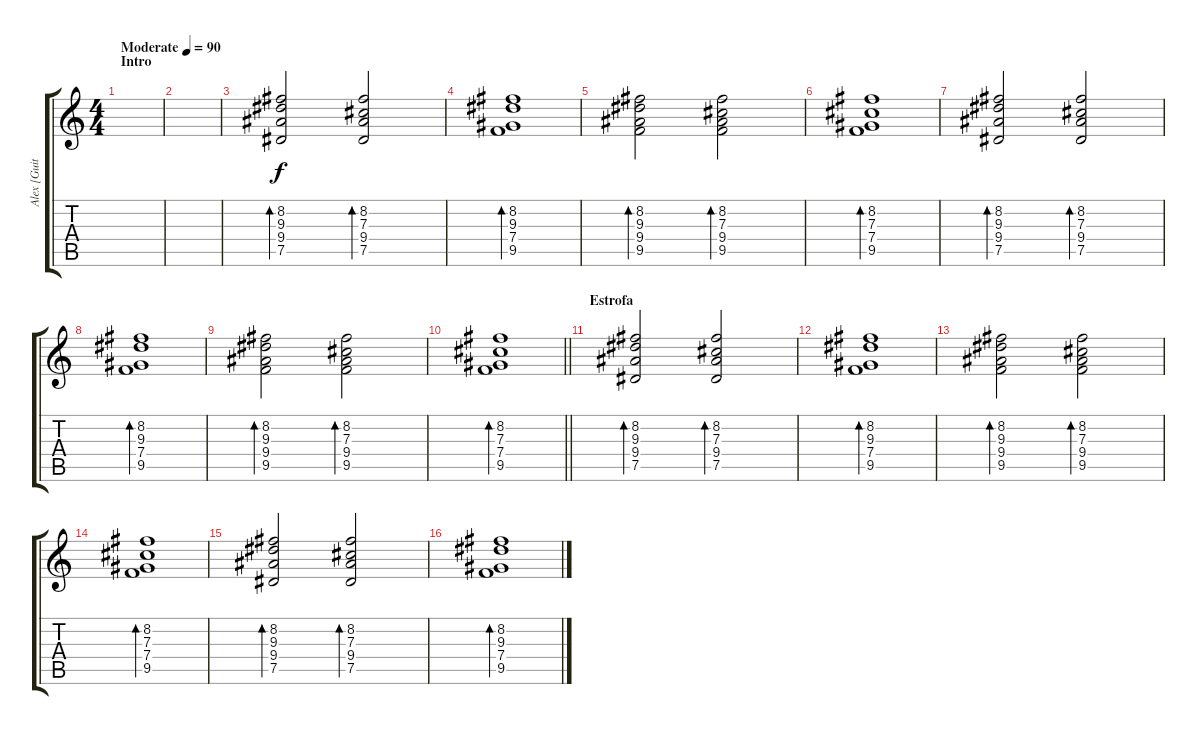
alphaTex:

\track ("Alex [Guitar 3]" "Alex [Guit") {instrument acousticguitarsteel}
\staff {score tabs}
\tuning (Eb4 Bb3 Gb3 Db3 Ab2 Eb2) {hide}
\ts (4 4)
\section ("" "Intro")
\tempo (90 "Moderate")
\clef g2
\ks c
|
|
(8.2 9.3 9.4 7.5).2{bd 240} (8.2 7.3 9.4 7.5).2{bd 240} |
(8.2 9.3 7.4 9.5).1{bd 240} |
(8.2 9.3 9.4 9.5).2{bd 240} (8.2 7.3 9.4 9.5).2{bd 240} |
(8.2 7.3 7.4 9.5).1{bd 240} |
(8.2 9.3 9.4 7.5).2{bd 240} (8.2 7.3 9.4 7.5).2{bd 240} |
(8.2 9.3 7.4 9.5).1{bd 240} |
(8.2 9.3 9.4 9.5).2{bd 240} (8.2 7.3 9.4 9.5).2{bd 240} |
\barLineRight lightlight
(8.2 7.3 7.4 9.5).1{bd 240} |
\section ("" "Estrofa")
(8.2 9.3 9.4 7.5).2{bd 240} (8.2 7.3 9.4 7.5).2{bd 240} |
(8.2 9.3 7.4 9.5).1{bd 240} |
(8.2 9.3 9.4 9.5).2{bd 240} (8.2 7.3 9.4 9.5).2{bd 240} |
(8.2 7.3 7.4 9.5).1{bd 240} |
(8.2 9.3 9.4 7.5).2{bd 240} (8.2 7.3 9.4 7.5).2{bd 240} |
(8.2 9.3 7.4 9.5).1{bd 240}
